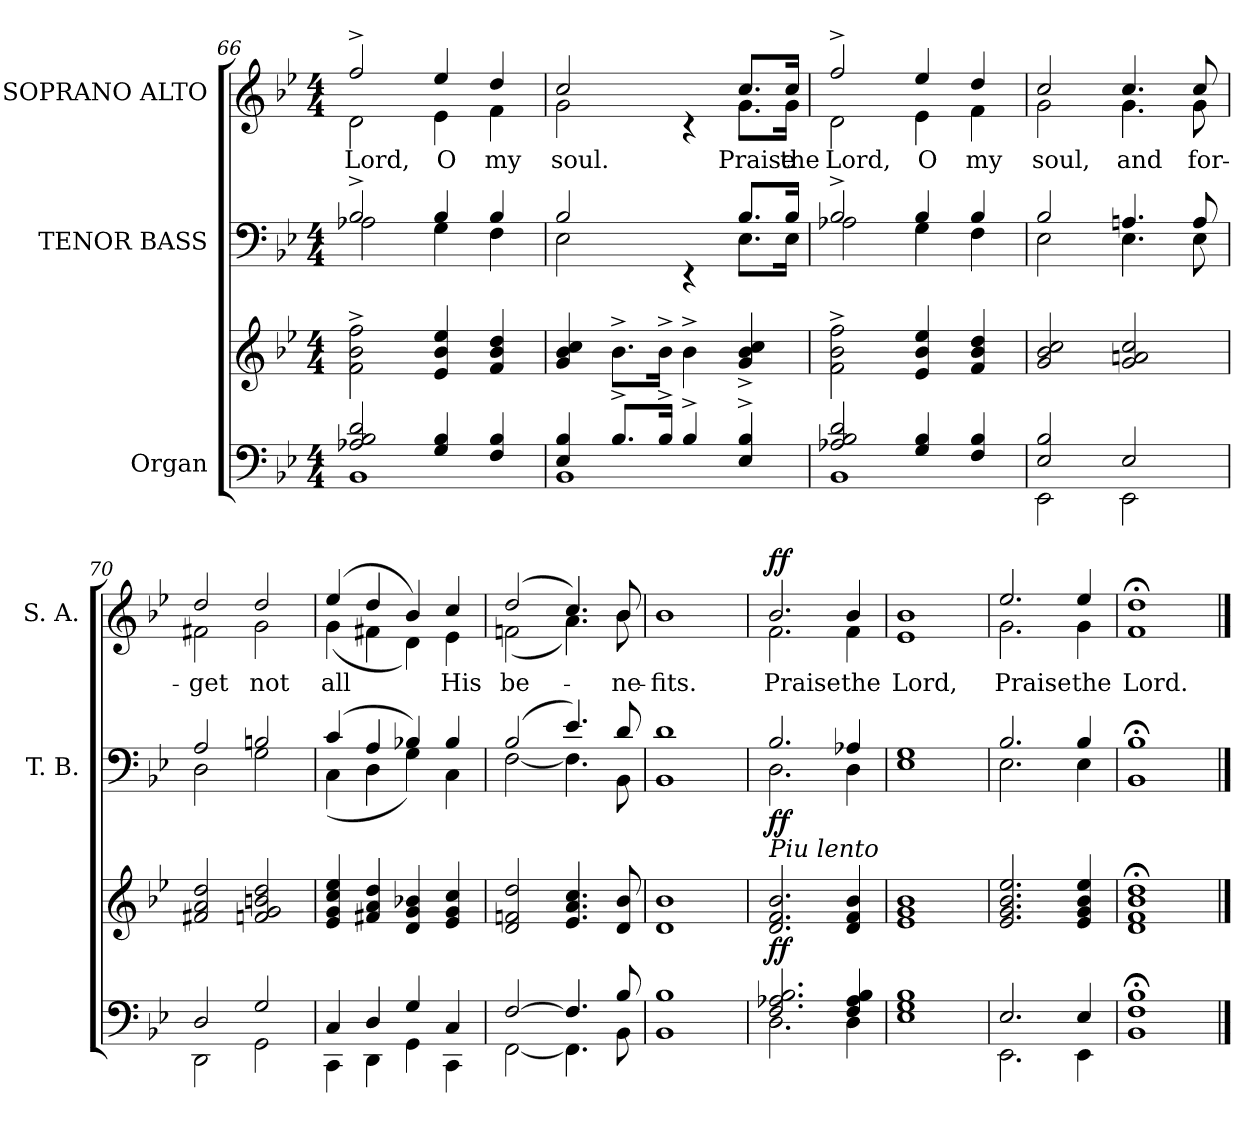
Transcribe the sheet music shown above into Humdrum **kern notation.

**kern	**kern	**dynam	**kern	**dynam	**kern	**text	**dynam
*part3	*part3	*part3	*part2	*part2	*part1	*part1	*part1
*staff4	*staff3	*staff3/4	*staff2	*staff2	*staff1	*staff1	*staff1
*I"Organ	*	*	*I"TENOR BASS	*	*I"SOPRANO ALTO	*	*
*	*	*	*I'T. B.	*	*I'S. A.	*	*
!!LO:LB:g=z
*clefF4	*clefG2	*	*clefF4	*	*clefG2	*	*
*	*	*	*ITrd7c12	*	*	*	*
*k[b-e-]	*k[b-e-]	*	*k[b-e-]	*	*k[b-e-]	*	*
*B-:	*B-:	*	*B-:	*	*B-:	*	*
*M4/4	*M4/4	*	*M4/4	*	*M4/4	*	*
=66	=66	=66	=66	=66	=66	=66	=66
*^	*	*	*^	*	*	*	*
!	!	!	!	!	!	!	!	!LO:LY:b	!
*	*	*	*	*	*	*	*^	*	*
2A-X/ 2B-/ 2d/	1BB-	2f\^> 2b-\^> 2ff\^>	.	2BB-^>/	2AA-X\	.	2ff^>/	2d\	Lord,	.
!	!	!	!	!	!	!	!	!	!LO:LY:b	!
4G/ 4B-/	.	4e-/ 4b-/ 4ee-/	.	4BB-/	4GG\	.	4ee-/	4e-\	O	.
!	!	!	!	!	!	!	!	!	!LO:LY:b	!
4F/ 4B-/	.	4f/ 4b-/ 4dd/	.	4BB-/	4FF\	.	4dd/	4f\	my	.
=67	=67	=67	=67	=67	=67	=67	=67	=67	=67	=67
!	!	!	!	!	!	!	!	!	!LO:LY:b	!
4E-/ 4B-/	1BB-	4g/ 4b-/ 4cc/	.	2BB-/	2EE-\	.	2cc/	2g\	soul.	.
8.B-^>/L	.	8.b-^>\L	.	.	.	.	.	.	.	.
16B-^>/Jk	.	16b-^>\Jk	.	.	.	.	.	.	.	.
4B-^>/	.	4b-^>\	.	4ryy	4rEE	.	4ryy	4rc	.	.
!	!	!	!	!	!	!	!	!	!LO:LY:b	!
4E-/^> 4B-/^>	.	4g/^< 4b-/^< 4cc/^<	.	8.BB-/L	8.EE-\L	.	8.cc/L	8.g\L	Praise	.
!	!	!	!	!	!	!	!	!	!LO:LY:b	!
.	.	.	.	16BB-/Jk	16EE-\Jk	.	16cc/Jk	16g\Jk	the	.
=68	=68	=68	=68	=68	=68	=68	=68	=68	=68	=68
!	!	!	!	!	!	!	!	!	!LO:LY:b	!
2A-X/ 2B-/ 2d/	1BB-	2f\^> 2b-\^> 2ff\^>	.	2BB-^>/	2AA-X\	.	2ff^>/	2d\	Lord,	.
!	!	!	!	!	!	!	!	!	!LO:LY:b	!
4G/ 4B-/	.	4e-/ 4b-/ 4ee-/	.	4BB-/	4GG\	.	4ee-/	4e-\	O	.
!	!	!	!	!	!	!	!	!	!LO:LY:b	!
4F/ 4B-/	.	4f/ 4b-/ 4dd/	.	4BB-/	4FF\	.	4dd/	4f\	my	.
=69	=69	=69	=69	=69	=69	=69	=69	=69	=69	=69
!	!	!	!	!	!	!	!	!	!LO:LY:b	!
2E-/ 2B-/	2EE-\	2g/ 2b-/ 2cc/	.	2BB-/	2EE-\	.	2cc/	2g\	soul,	.
!	!	!	!	!	!	!	!	!	!LO:LY:b	!
2E-/	2EE-\	2g/ 2an/ 2cc/	.	4.AAn/	4.EE-\	.	4.cc/	4.g\	and	.
!	!	!	!	!	!	!	!	!	!LO:LY:b	!
.	.	.	.	8AA/	8EE-\	.	8cc/	8g\	for-	.
!!LO:LB:g=z	!!
=70	=70	=70	=70	=70	=70	=70	=70	=70	=70	=70
!	!	!	!	!	!	!	!	!	!LO:LY:b	!
2D/	2DD\	2f#X/ 2a/ 2dd/	.	2AA/	2DD\	.	2dd/	2f#X\	-get	.
!	!	!	!	!	!	!	!	!	!LO:LY:b	!
2G/	2GG\	2fn/ 2g/ 2bn/ 2dd/	.	2BBn/	2GG\	.	2dd/	2g\	not	.
=71	=71	=71	=71	=71	=71	=71	=71	=71	=71	=71
!	!	!	!	!	!	!	!	!	!LO:LY:b	!
4C/	4CC\	4e-/ 4g/ 4cc/ 4ee-/	.	(4C/	(<4CC\	.	(4ee-/	(<4g\	all	.
4D/	4DD\	4f#X/ 4a/ 4dd/	.	4AA/	4DD\	.	4dd/	4f#X\	.	.
4G/	4GG\	4d/ 4g/ 4b-X/	.	4BB-X/)	4GG\)	.	4b-/)	4d\)	.	.
!	!	!	!	!	!	!	!	!	!LO:LY:b	!
4C/	4CC\	4e-/ 4g/ 4cc/	.	4BB-/	4CC\	.	4cc/	4e-\	His	.
=72	=72	=72	=72	=72	=72	=72	=72	=72	=72	=72
!	!	!	!	!	!	!	!	!	!LO:LY:b	!
[>2F/	[<2FF\	2d/ 2fn/ 2dd/	.	(2BB-/	[<2FF\	.	(2dd/	(<2fn\	be-	.
4.F/]	4.FF\]	4.e-/ 4.a/ 4.cc/	.	4.E-/)	4.FF\]	.	4.cc/)	4.a\)	.	.
!	!	!	!	!	!	!	!	!	!LO:LY:b	!
8B-/	8BB-\	8d/ 8b-/	.	8D/	8BBB-\	.	8b-/	8b-\	-ne-	.
=73	=73	=73	=73	=73	=73	=73	=73	=73	=73	=73
!	!	!	!	!	!	!	!	!	!LO:LY:b	!
*	*	*	*	*v	*v	*	*	*	*	*
*v	*v	*	*	*	*	*v	*v	*	*
1BB- 1B-	1d 1b-	.	1BBB- 1D	.	1b-	-fits.	.
!!LO:PB:g=z
=74	=74	=74	=74	=74	=74	=74	=74
*^	*	*	*^	*	*	*	*
!	!	!	!	!	!	!	!LO:TX:a:i:t=Piu lento	!	!
!	!	!LO:TX:a:i:t=Piu lento	!	!	!	!	!	!	!
!	!	!	!LO:DY:a=2	!	!	!LO:DY:b	!	!LO:LY:b	!LO:DY:a
*	*	*	*	*	*	*	*^	*	*
2.F/ 2.A-X/ 2.B-/	2.D\	2.d/ 2.f/ 2.b-/	ff	2.BB-/	2.DD\	ff	2.b-/	2.f\	Praise	ff
!	!	!	!	!	!	!	!	!	!LO:LY:b	!
4F/ 4A-/ 4B-/	4D\	4d/ 4f/ 4b-/	.	4AA-X/	4DD\	.	4b-/	4f\	the	.
=75	=75	=75	=75	=75	=75	=75	=75	=75	=75	=75
!	!	!	!	!	!	!	!	!	!LO:LY:b	!
*	*	*	*	*v	*v	*	*	*	*	*
*v	*v	*	*	*	*	*v	*v	*	*
1E- 1G 1B-	1e- 1g 1b-	.	1EE- 1GG	.	1e- 1b-	Lord,	.
=76	=76	=76	=76	=76	=76	=76	=76
*^	*	*	*^	*	*	*	*
!	!	!	!	!	!	!	!	!LO:LY:b	!
*	*	*	*	*	*	*	*^	*	*
2.E-/	2.EE-\	2.e-/ 2.g/ 2.b-/ 2.ee-/	.	2.BB-/	2.EE-\	.	2.ee-/	2.g\	Praise	.
!	!	!	!	!	!	!	!	!	!LO:LY:b	!
4E-/	4EE-\	4e-/ 4g/ 4b-/ 4ee-/	.	4BB-/	4EE-\	.	4ee-/	4g\	the	.
=77	=77	=77	=77	=77	=77	=77	=77	=77	=77	=77
!	!	!	!	!	!	!	!	!	!LO:LY:b	!
*	*	*	*	*v	*v	*	*	*	*	*
*v	*v	*	*	*	*	*v	*v	*	*
1BB-;< 1F;< 1B-;<	1d; 1f; 1b-; 1dd;	.	1BBB-;< 1BB-;<	.	1f; 1dd;	Lord.	.
==	==	==	==	==	==	==	==
*-	*-	*-	*-	*-	*-	*-	*-
